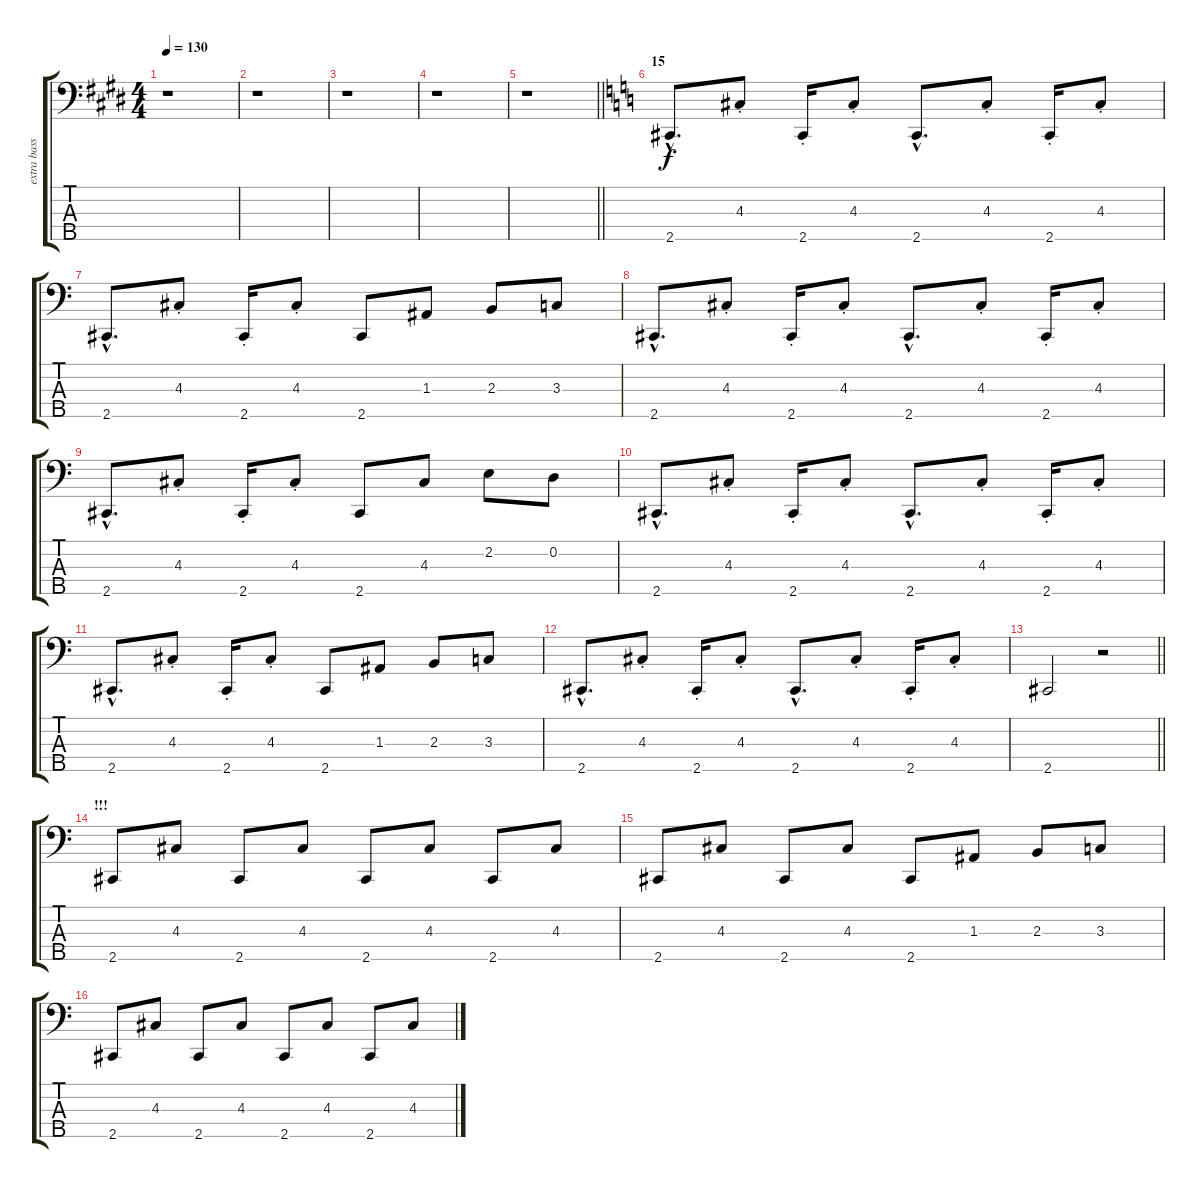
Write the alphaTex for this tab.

\track ("extra bass (for effect)" "extra bass") {instrument acousticguitarnylon}
\staff {score tabs}
\tuning (G2 D2 A1 E1 B0) {hide}
\ts (4 4)
\tempo 130
\clef f4
\ks e
r.1{dy f} |
r.1 |
r.1 |
r.1 |
\barLineRight lightlight
r.1 |
\section ("" "15")
\ks c
2.5{hac}.8{d} 4.3{st}.8 2.5{st}.16 4.3{st}.8 2.5{hac}.8{d} 4.3{st}.8 2.5{st}.16 4.3{st}.8 |
2.5{hac}.8{d} 4.3{st}.8 2.5{st}.16 4.3{st}.8 2.5.8 1.3.8 2.3.8 3.3.8 |
2.5{hac}.8{d} 4.3{st}.8 2.5{st}.16 4.3{st}.8 2.5{hac}.8{d} 4.3{st}.8 2.5{st}.16 4.3{st}.8 |
2.5{hac}.8{d} 4.3{st}.8 2.5{st}.16 4.3{st}.8 2.5.8 4.3.8 2.2.8 0.2.8 |
2.5{hac}.8{d} 4.3{st}.8 2.5{st}.16 4.3{st}.8 2.5{hac}.8{d} 4.3{st}.8 2.5{st}.16 4.3{st}.8 |
2.5{hac}.8{d} 4.3{st}.8 2.5{st}.16 4.3{st}.8 2.5.8 1.3.8 2.3.8 3.3.8 |
2.5{hac}.8{d} 4.3{st}.8 2.5{st}.16 4.3{st}.8 2.5{hac}.8{d} 4.3{st}.8 2.5{st}.16 4.3{st}.8 |
\barLineRight lightlight
2.5.2 r.2 |
\section ("" "!!!")
2.5.8 4.3.8 2.5.8 4.3.8 2.5.8 4.3.8 2.5.8 4.3.8 |
2.5.8 4.3.8 2.5.8 4.3.8 2.5.8 1.3.8 2.3.8 3.3.8 |
2.5.8 4.3.8 2.5.8 4.3.8 2.5.8 4.3.8 2.5.8 4.3.8
